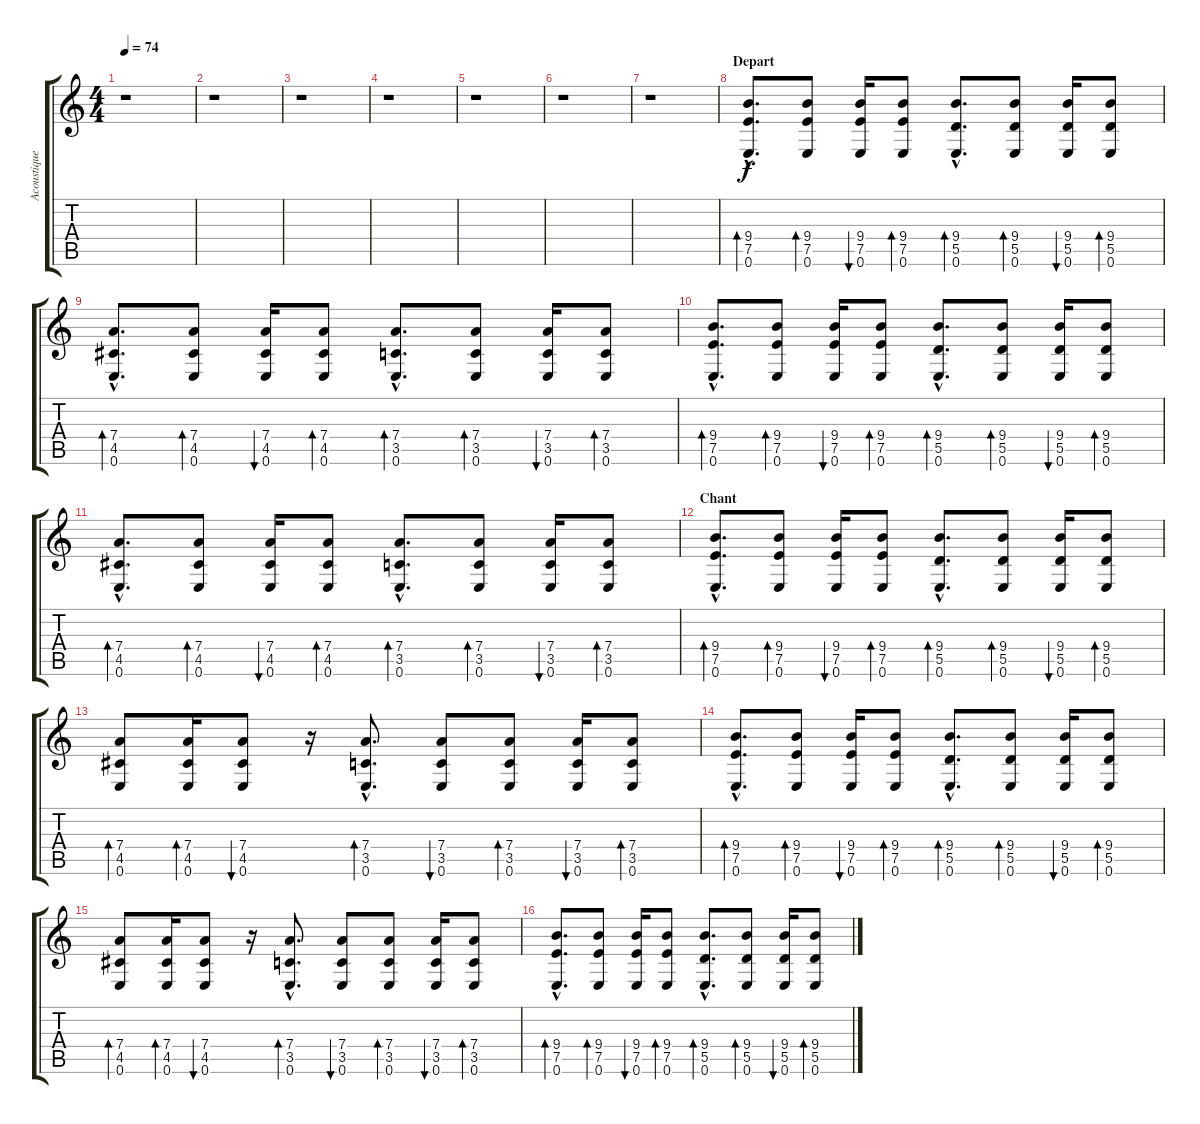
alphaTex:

\track ("Acoustique" "Acoustique") {instrument acousticguitarsteel}
\staff {score tabs}
\tuning (E4 B3 G3 D3 A2 E2) {hide}
\ts (4 4)
\tempo 74
\clef g2
\ks c
r.1{dy f instrument acousticguitarsteel} |
r.1 |
r.1 |
r.1 |
r.1 |
r.1 |
r.1 |
\section ("" "Depart")
(9.4{hac} 7.5{hac} 0.6{hac}).8{d bd 60} (9.4 7.5 0.6).8{bd 60} (9.4 7.5 0.6).16{bu 60} (9.4 7.5 0.6).8{bd 60} (9.4{hac} 5.5{hac} 0.6{hac}).8{d bd 60} (9.4 5.5 0.6).8{bd 60} (9.4 5.5 0.6).16{bu 60} (9.4 5.5 0.6).8{bd 60} |
(7.4{hac} 4.5{hac} 0.6{hac}).8{d bd 60} (7.4 4.5 0.6).8{bd 60} (7.4 4.5 0.6).16{bu 60} (7.4 4.5 0.6).8{bd 60} (7.4{hac} 3.5{hac} 0.6{hac}).8{d bd 60} (7.4 3.5 0.6).8{bd 60} (7.4 3.5 0.6).16{bu 60} (7.4 3.5 0.6).8{bd 60} |
(9.4{hac} 7.5{hac} 0.6{hac}).8{d bd 60} (9.4 7.5 0.6).8{bd 60} (9.4 7.5 0.6).16{bu 60} (9.4 7.5 0.6).8{bd 60} (9.4{hac} 5.5{hac} 0.6{hac}).8{d bd 60} (9.4 5.5 0.6).8{bd 60} (9.4 5.5 0.6).16{bu 60} (9.4 5.5 0.6).8{bd 60} |
(7.4{hac} 4.5{hac} 0.6{hac}).8{d bd 60} (7.4 4.5 0.6).8{bd 60} (7.4 4.5 0.6).16{bu 60} (7.4 4.5 0.6).8{bd 60} (7.4{hac} 3.5{hac} 0.6{hac}).8{d bd 60} (7.4 3.5 0.6).8{bd 60} (7.4 3.5 0.6).16{bu 60} (7.4 3.5 0.6).8{bd 60} |
\section ("" "Chant")
(9.4{hac} 7.5{hac} 0.6{hac}).8{d bd 60} (9.4 7.5 0.6).8{bd 60} (9.4 7.5 0.6).16{bu 60} (9.4 7.5 0.6).8{bd 60} (9.4{hac} 5.5{hac} 0.6{hac}).8{d bd 60} (9.4 5.5 0.6).8{bd 60} (9.4 5.5 0.6).16{bu 60} (9.4 5.5 0.6).8{bd 60} |
(7.4 4.5 0.6).8{bd 60} (7.4 4.5 0.6).16{bd 60} (7.4 4.5 0.6).8{bu 60} r.16 (7.4{hac} 3.5{hac} 0.6{hac}).8{d bd 60} (7.4 3.5 0.6).8{bu 60} (7.4 3.5 0.6).8{bd 60} (7.4 3.5 0.6).16{bu 60} (7.4 3.5 0.6).8{bd 60} |
(9.4{hac} 7.5{hac} 0.6{hac}).8{d bd 60} (9.4 7.5 0.6).8{bd 60} (9.4 7.5 0.6).16{bu 60} (9.4 7.5 0.6).8{bd 60} (9.4{hac} 5.5{hac} 0.6{hac}).8{d bd 60} (9.4 5.5 0.6).8{bd 60} (9.4 5.5 0.6).16{bu 60} (9.4 5.5 0.6).8{bd 60} |
(7.4 4.5 0.6).8{bd 60} (7.4 4.5 0.6).16{bd 60} (7.4 4.5 0.6).8{bu 60} r.16 (7.4{hac} 3.5{hac} 0.6{hac}).8{d bd 60} (7.4 3.5 0.6).8{bu 60} (7.4 3.5 0.6).8{bd 60} (7.4 3.5 0.6).16{bu 60} (7.4 3.5 0.6).8{bd 60} |
(9.4{hac} 7.5{hac} 0.6{hac}).8{d bd 60} (9.4 7.5 0.6).8{bd 60} (9.4 7.5 0.6).16{bu 60} (9.4 7.5 0.6).8{bd 60} (9.4{hac} 5.5{hac} 0.6{hac}).8{d bd 60} (9.4 5.5 0.6).8{bd 60} (9.4 5.5 0.6).16{bu 60} (9.4 5.5 0.6).8{bd 60}
